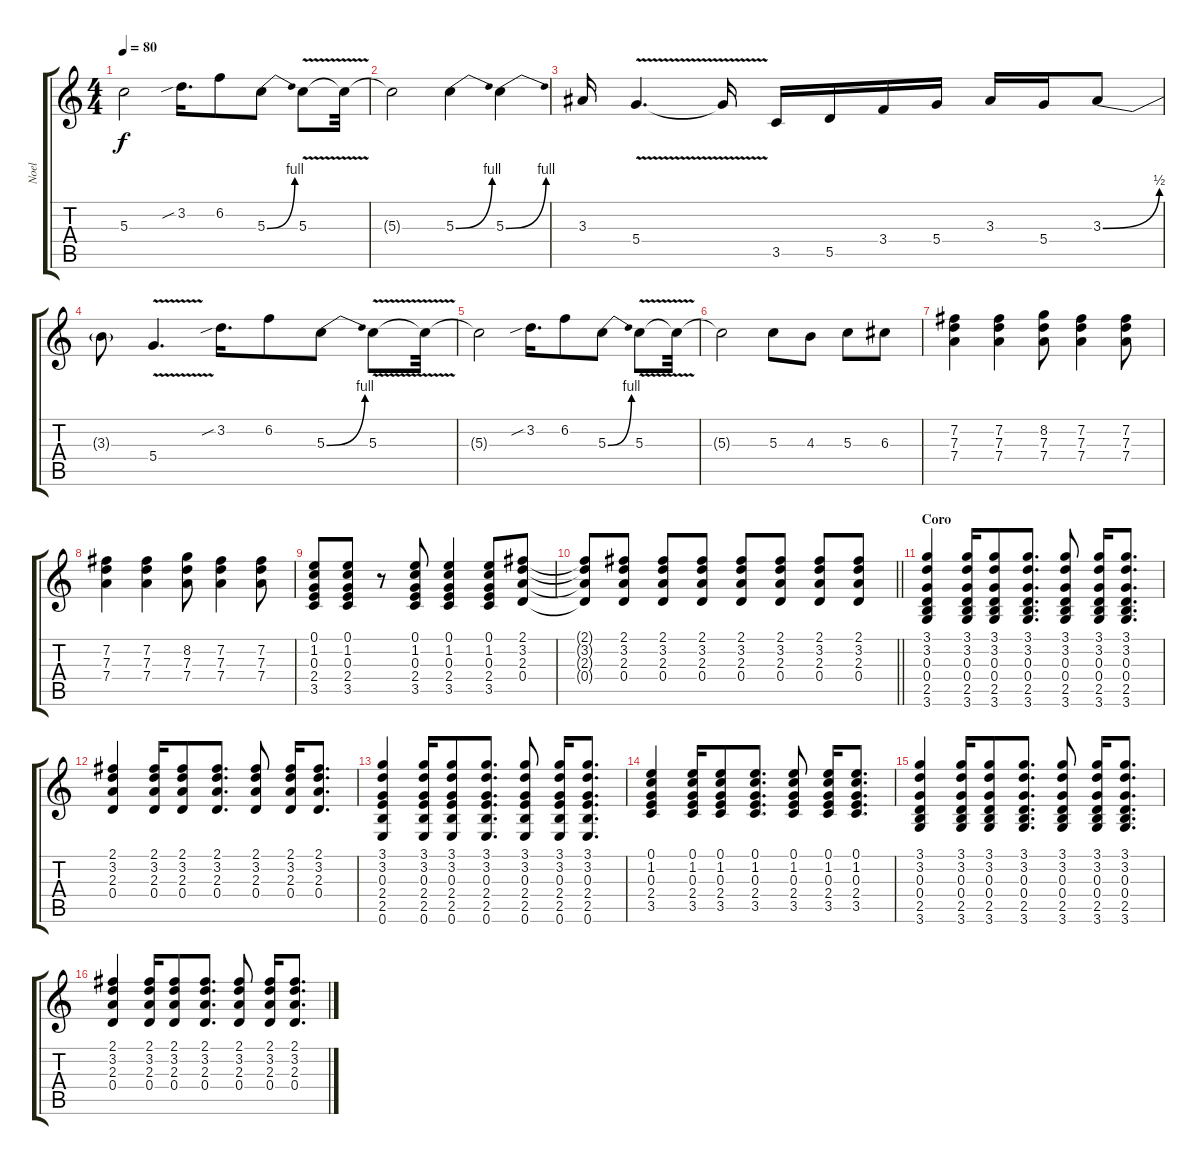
\track ("Noel" "Noel") {instrument overdrivenguitar}
\staff {score tabs}
\tuning (E4 B3 G3 D3 A2 E2) {hide}
\ts (4 4)
\tempo 80
\clef g2
\ks c
5.3{t}.2{dy f} 3.2{sib}.16{d} 6.2.8 5.3{be (bend 0 0 60 4)}.8 5.3{v}.8 5.3{t}.32 |
5.3{t}.2 5.3{be (bend 0 0 60 4)}.4 5.3{be (bend 0 0 60 4)}.4 |
3.3.16 5.4{v}.4{d} 5.4{t}.16 3.5.16 5.5.16 3.4.16 5.4.16 3.3.16 5.4.16 3.3{be (bend 0 0 60 2)}.8 |
3.3{t}.8 5.4{v}.4{d} 3.2{sib}.16{d} 6.2.8 5.3{be (bend 0 0 60 4)}.8 5.3{v}.8 5.3{t}.32 |
5.3{t}.2 3.2{sib}.16{d} 6.2.8 5.3{be (bend 0 0 60 4)}.8 5.3{v}.8 5.3{t}.32 |
5.3{t}.2 5.3.8 4.3.8 5.3.8 6.3.8 |
(7.2 7.3 7.4).4{volume 13} (7.2 7.3 7.4).4 (8.2 7.3 7.4).8 (7.2 7.3 7.4).4 (7.2 7.3 7.4).8 |
(7.2 7.3 7.4).4 (7.2 7.3 7.4).4 (8.2 7.3 7.4).8 (7.2 7.3 7.4).4 (7.2 7.3 7.4).8 |
(0.1 1.2 0.3 2.4 3.5).8 (0.1 1.2 0.3 2.4 3.5).8 r.8 (0.1 1.2 0.3 2.4 3.5).8 (0.1 1.2 0.3 2.4 3.5).4 (0.1 1.2 0.3 2.4 3.5).8 (2.1 3.2 2.3 0.4).8 |
\barLineRight lightlight
(2.1{t} 3.2{t} 2.3{t} 0.4{t}).8 (2.1 3.2 2.3 0.4).8 (2.1 3.2 2.3 0.4).8 (2.1 3.2 2.3 0.4).8 (2.1 3.2 2.3 0.4).8 (2.1 3.2 2.3 0.4).8 (2.1 3.2 2.3 0.4).8 (2.1 3.2 2.3 0.4).8 |
\section ("" "Coro")
(3.1 3.2 0.3 0.4 2.5 3.6).4 (3.1 3.2 0.3 0.4 2.5 3.6).16 (3.1 3.2 0.3 0.4 2.5 3.6).8 (3.1 3.2 0.3 0.4 2.5 3.6).8{d} (3.1 3.2 0.3 0.4 2.5 3.6).8 (3.1 3.2 0.3 0.4 2.5 3.6).16 (3.1 3.2 0.3 0.4 2.5 3.6).8{d} |
(2.1 3.2 2.3 0.4).4 (2.1 3.2 2.3 0.4).16 (2.1 3.2 2.3 0.4).8 (2.1 3.2 2.3 0.4).8{d} (2.1 3.2 2.3 0.4).8 (2.1 3.2 2.3 0.4).16 (2.1 3.2 2.3 0.4).8{d} |
(3.1 3.2 0.3 2.4 2.5 0.6).4 (3.1 3.2 0.3 2.4 2.5 0.6).16 (3.1 3.2 0.3 2.4 2.5 0.6).8 (3.1 3.2 0.3 2.4 2.5 0.6).8{d} (3.1 3.2 0.3 2.4 2.5 0.6).8 (3.1 3.2 0.3 2.4 2.5 0.6).16 (3.1 3.2 0.3 2.4 2.5 0.6).8{d} |
(0.1 1.2 0.3 2.4 3.5).4 (0.1 1.2 0.3 2.4 3.5).16 (0.1 1.2 0.3 2.4 3.5).8 (0.1 1.2 0.3 2.4 3.5).8{d} (0.1 1.2 0.3 2.4 3.5).8 (0.1 1.2 0.3 2.4 3.5).16 (0.1 1.2 0.3 2.4 3.5).8{d} |
(3.1 3.2 0.3 0.4 2.5 3.6).4 (3.1 3.2 0.3 0.4 2.5 3.6).16 (3.1 3.2 0.3 0.4 2.5 3.6).8 (3.1 3.2 0.3 0.4 2.5 3.6).8{d} (3.1 3.2 0.3 0.4 2.5 3.6).8 (3.1 3.2 0.3 0.4 2.5 3.6).16 (3.1 3.2 0.3 0.4 2.5 3.6).8{d} |
(2.1 3.2 2.3 0.4).4 (2.1 3.2 2.3 0.4).16 (2.1 3.2 2.3 0.4).8 (2.1 3.2 2.3 0.4).8{d} (2.1 3.2 2.3 0.4).8 (2.1 3.2 2.3 0.4).16 (2.1 3.2 2.3 0.4).8{d}
